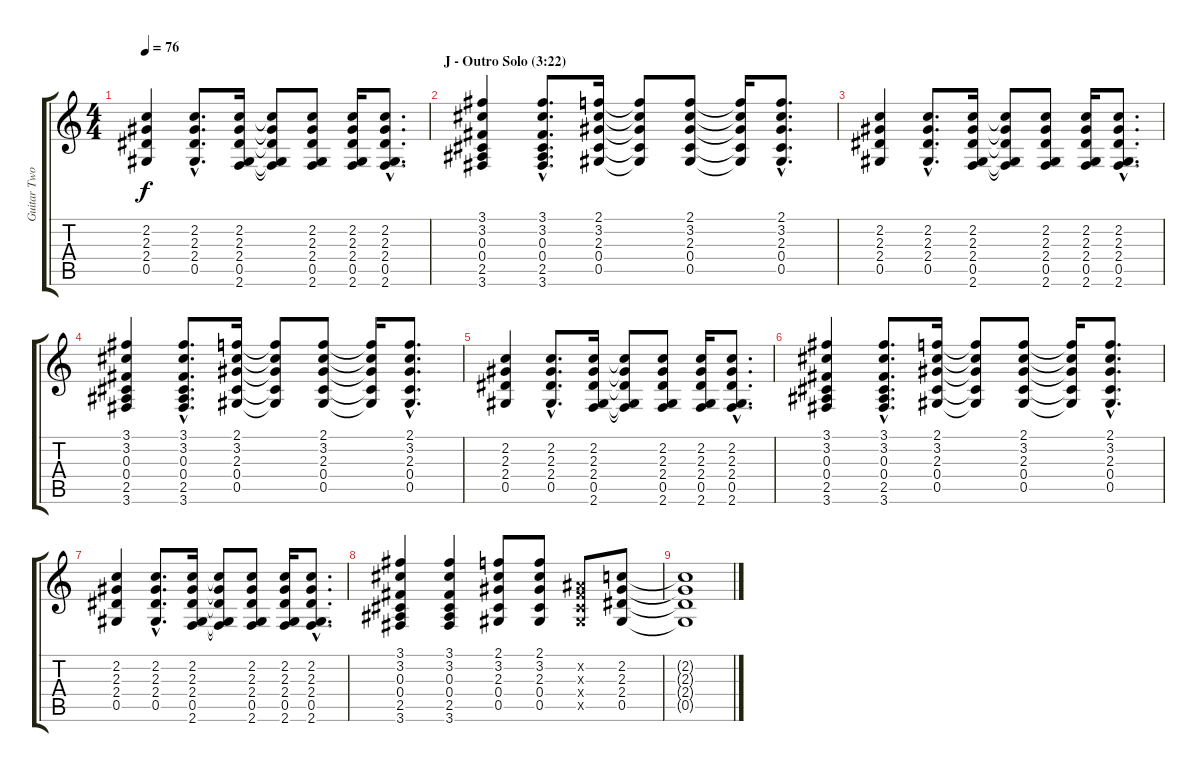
\track ("Guitar Two" "Guitar Two") {instrument distortionguitar}
\staff {score tabs}
\tuning (Eb4 Bb3 Gb3 Db3 Ab2 Eb2) {hide}
\ts (4 4)
\tempo 76
\clef g2
\ks c
(2.2 2.3 2.4 0.5).4{dy f} (2.2{hac} 2.3{hac} 2.4{hac} 0.5{hac}).8{d} (2.2 2.3 2.4 0.5 2.6).16 (2.2{t} 2.3{t} 2.4{t} 0.5{t} 2.6{t}).8 (2.2 2.3 2.4 0.5 2.6).8 (2.2 2.3 2.4 0.5 2.6).16 (2.2{hac} 2.3{hac} 2.4{hac} 0.5{hac} 2.6{hac}).8{d} |
\section ("" "J - Outro Solo (3:22)")
(3.1 3.2 0.3 0.4 2.5 3.6).4 (3.1{hac} 3.2{hac} 0.3{hac} 0.4{hac} 2.5{hac} 3.6{hac}).8{d} (2.1 3.2 2.3 0.4 0.5).16 (2.1{t} 3.2{t} 2.3{t} 0.4{t} 0.5{t}).8 (2.1 3.2 2.3 0.4 0.5).8 (2.1{t} 3.2{t} 2.3{t} 0.4{t} 0.5{t}).16 (2.1{hac} 3.2{hac} 2.3{hac} 0.4{hac} 0.5{hac}).8{d} |
(2.2 2.3 2.4 0.5).4 (2.2{hac} 2.3{hac} 2.4{hac} 0.5{hac}).8{d} (2.2 2.3 2.4 0.5 2.6).16 (2.2{t} 2.3{t} 2.4{t} 0.5{t} 2.6{t}).8 (2.2 2.3 2.4 0.5 2.6).8 (2.2 2.3 2.4 0.5 2.6).16 (2.2{hac} 2.3{hac} 2.4{hac} 0.5{hac} 2.6{hac}).8{d} |
(3.1 3.2 0.3 0.4 2.5 3.6).4 (3.1{hac} 3.2{hac} 0.3{hac} 0.4{hac} 2.5{hac} 3.6{hac}).8{d} (2.1 3.2 2.3 0.4 0.5).16 (2.1{t} 3.2{t} 2.3{t} 0.4{t} 0.5{t}).8 (2.1 3.2 2.3 0.4 0.5).8 (2.1{t} 3.2{t} 2.3{t} 0.4{t} 0.5{t}).16 (2.1{hac} 3.2{hac} 2.3{hac} 0.4{hac} 0.5{hac}).8{d} |
(2.2 2.3 2.4 0.5).4 (2.2{hac} 2.3{hac} 2.4{hac} 0.5{hac}).8{d} (2.2 2.3 2.4 0.5 2.6).16 (2.2{t} 2.3{t} 2.4{t} 0.5{t} 2.6{t}).8 (2.2 2.3 2.4 0.5 2.6).8 (2.2 2.3 2.4 0.5 2.6).16 (2.2{hac} 2.3{hac} 2.4{hac} 0.5{hac} 2.6{hac}).8{d} |
(3.1 3.2 0.3 0.4 2.5 3.6).4 (3.1{hac} 3.2{hac} 0.3{hac} 0.4{hac} 2.5{hac} 3.6{hac}).8{d} (2.1 3.2 2.3 0.4 0.5).16 (2.1{t} 3.2{t} 2.3{t} 0.4{t} 0.5{t}).8 (2.1 3.2 2.3 0.4 0.5).8 (2.1{t} 3.2{t} 2.3{t} 0.4{t} 0.5{t}).16 (2.1{hac} 3.2{hac} 2.3{hac} 0.4{hac} 0.5{hac}).8{d} |
(2.2 2.3 2.4 0.5).4 (2.2{hac} 2.3{hac} 2.4{hac} 0.5{hac}).8{d} (2.2 2.3 2.4 0.5 2.6).16 (2.2{t} 2.3{t} 2.4{t} 0.5{t} 2.6{t}).8 (2.2 2.3 2.4 0.5 2.6).8 (2.2 2.3 2.4 0.5 2.6).16 (2.2{hac} 2.3{hac} 2.4{hac} 0.5{hac} 2.6{hac}).8{d} |
(3.1 3.2 0.3 0.4 2.5 3.6).4 (3.1 3.2 0.3 0.4 2.5 3.6).4 (2.1 3.2 2.3 0.4 0.5).8 (2.1 3.2 2.3 0.4 0.5).8 (0.2{x} 0.3{x} 0.4{x} 0.5{x}).8 (2.2 2.3 2.4 0.5).8 |
(2.2{t} 2.3{t} 2.4{t} 0.5{t}).1
